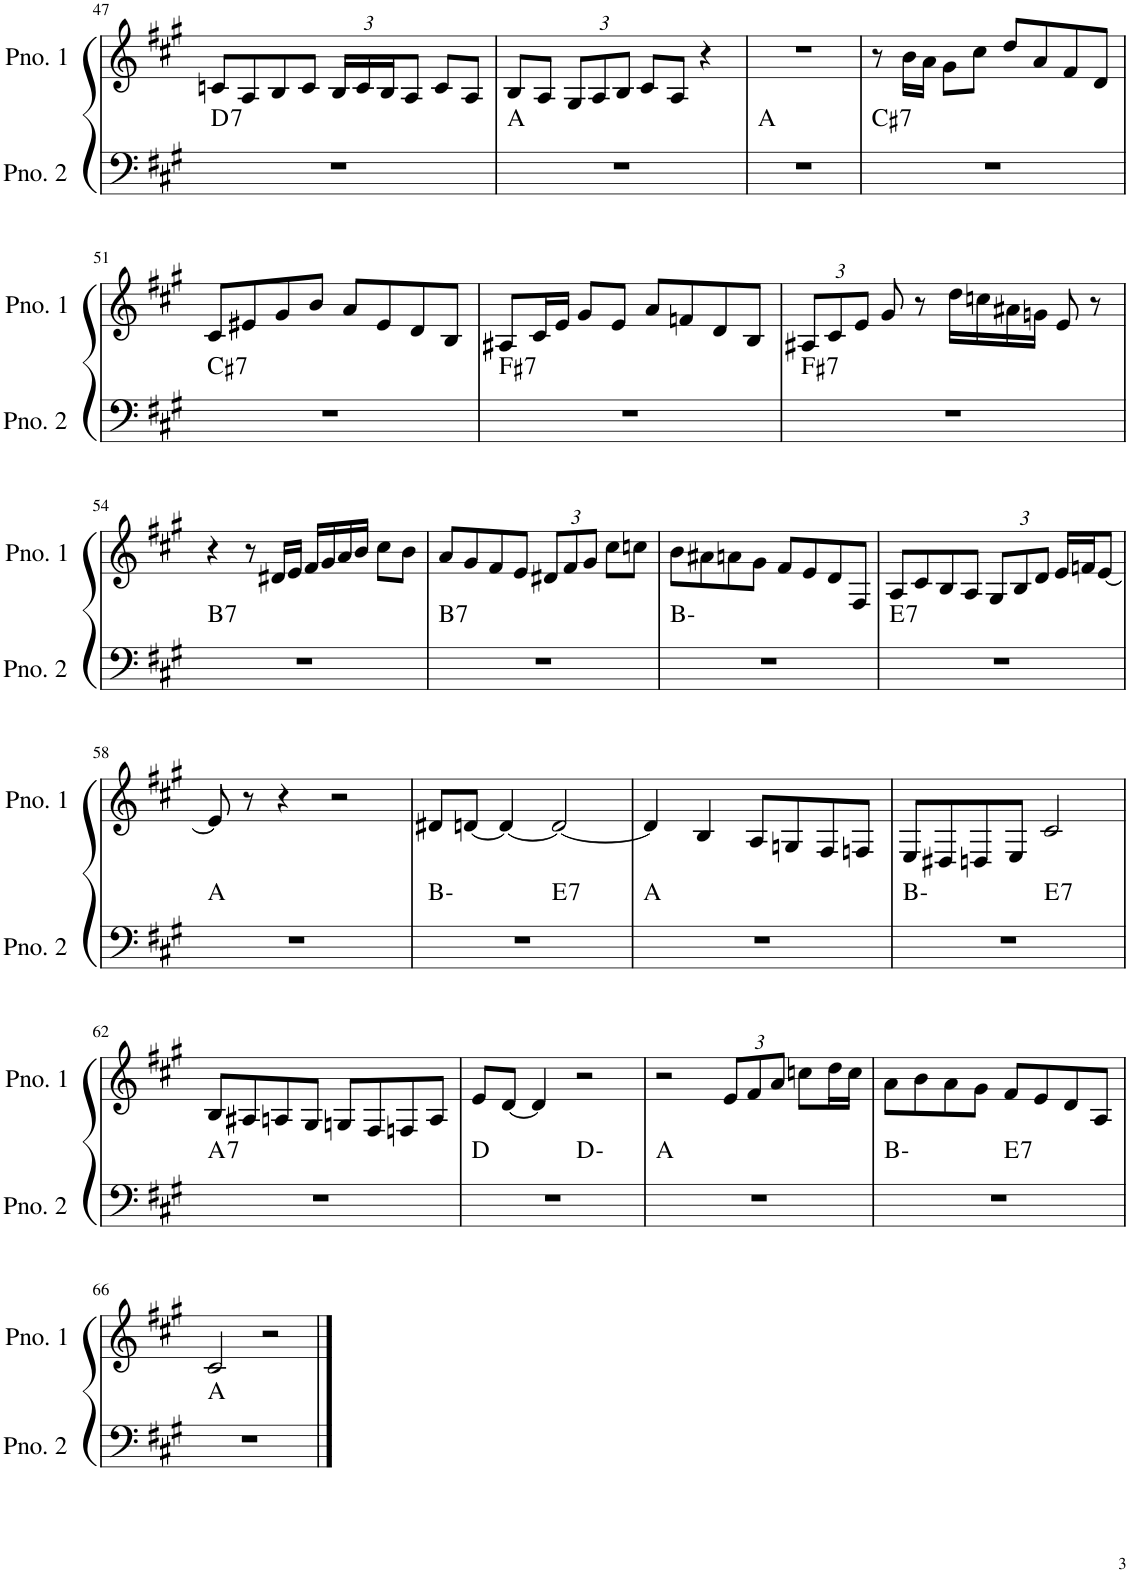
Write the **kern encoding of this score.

**kern	**harte	**kern
*part2	*part2	*part1
*staff2	*	*staff1
*I"ピアノ 2	*	*I"ピアノ 1
!!LO:PB:g=z
*clefF4	*	*clefG2
*k[f#c#g#]	*	*k[f#c#g#]
*M4/4	*	*M4/4
=47	=47	=47
!	!LO:H:kt=7	!
1r	D:7	8cn/L
.	.	8A/
.	.	8B/
.	.	8c/J
*	*	*Xbrackettup
.	.	24B/LL
.	.	24c/
.	.	24B/J
.	.	8A/J
.	.	8c/L
.	.	8A/J
=48	=48	=48
1r	A:maj	8B/L
.	.	8A/J
.	.	12G#/L
.	.	12A/
.	.	12B/J
.	.	8c#/L
.	.	8A/J
.	.	4r
=49	=49	=49
1r	A:maj	1r
=50	=50	=50
!	!LO:H:kt=7	!
1r	C#:7	8r
.	.	16b\LL
.	.	16a\JJ
.	.	8g#\L
.	.	8cc#\J
.	.	8dd/L
.	.	8a/
.	.	8f#/
.	.	8d/J
!!LO:LB:g=z
=51	=51	=51
!	!LO:H:kt=7	!
1r	C#:7	8c#/L
.	.	8e#X/
.	.	8g#/
.	.	8b/J
.	.	8a/L
.	.	8e#/
.	.	8d/
.	.	8B/J
=52	=52	=52
!	!LO:H:kt=7	!
1r	F#:7	8A#X/L
.	.	16c#/L
.	.	16e/JJ
.	.	8g#/L
.	.	8e/J
.	.	8a/L
.	.	8fn/
.	.	8d/
.	.	8B/J
=53	=53	=53
!	!LO:H:kt=7	!
1r	F#:7	12A#X/L
.	.	12c#/
.	.	12e/J
.	.	8g#/
.	.	8r
.	.	16dd\LL
.	.	16ccn\
.	.	16a#X\
.	.	16gn\JJ
.	.	8e/
.	.	8r
!!LO:LB:g=z
=54	=54	=54
!	!LO:H:kt=7	!
1r	B:7	4r
.	.	8r
.	.	16d#X/LL
.	.	16e/JJ
.	.	16f#/LL
.	.	16g#/
.	.	16a/
.	.	16b/JJ
.	.	8cc#\L
.	.	8b\J
=55	=55	=55
!	!LO:H:kt=7	!
1r	B:7	8a/L
.	.	8g#/
.	.	8f#/
.	.	8e/J
.	.	12d#X/L
.	.	12f#/
.	.	12g#/J
.	.	8cc#\L
.	.	8ccn\J
=56	=56	=56
1r	B:min	8b\L
.	.	8a#X\
.	.	8an\
.	.	8g#\J
.	.	8f#/L
.	.	8e/
.	.	8d/
.	.	8F#/J
=57	=57	=57
!	!LO:H:kt=7	!
1r	E:7	8A/L
.	.	8c#/
.	.	8B/
.	.	8A/J
.	.	12G#/L
.	.	12B/
.	.	12d/J
.	.	16e/LL
.	.	16fn/J
.	.	[8e/J
!!LO:LB:g=z
=58	=58	=58
1r	A:maj	8e/]
.	.	8r
.	.	4r
.	.	2r
=59	=59	=59
*^	*	*
1r	2ryy	B:min	8d#X/L
.	.	.	[8dn/J
.	.	.	4d/_
!	!	!LO:H:kt=7	!
.	2ryy	E:7	2d/_
*v	*v	*	*
=60	=60	=60
1r	A:maj	4d/]
.	.	4B/
.	.	8A/L
.	.	8Gn/
.	.	8F#/
.	.	8Fn/J
=61	=61	=61
*^	*	*
1r	2ryy	B:min	8E/L
.	.	.	8D#X/
.	.	.	8Dn/
.	.	.	8E/J
!	!	!LO:H:kt=7	!
.	2ryy	E:7	2c#/
!!LO:LB:g=z
=62	=62	=62	=62
!	!	!LO:H:kt=7	!
*v	*v	*	*
1r	A:7	8B/L
.	.	8A#X/
.	.	8An/
.	.	8G#/J
.	.	8Gn/L
.	.	8F#/
.	.	8Fn/
.	.	8A/J
=63	=63	=63
*^	*	*
1r	2ryy	D:maj	8e/L
.	.	.	[8d/J
.	.	.	4d/]
.	2ryy	D:min	2r
*v	*v	*	*
=64	=64	=64
1r	A:maj	2r
.	.	12e/L
.	.	12f#/
.	.	12a/J
.	.	8ccn\L
.	.	16dd\L
.	.	16cc\JJ
=65	=65	=65
*^	*	*
1r	2ryy	B:min	8a\L
.	.	.	8b\
.	.	.	8a\
.	.	.	8g#\J
!	!	!LO:H:kt=7	!
.	2ryy	E:7	8f#/L
.	.	.	8e/
.	.	.	8d/
.	.	.	8A/J
*v	*v	*	*
!!LO:LB:g=z
=66	=66	=66
1r	A:maj	2c#/
.	.	2r
==	==	==
*-	*-	*-
